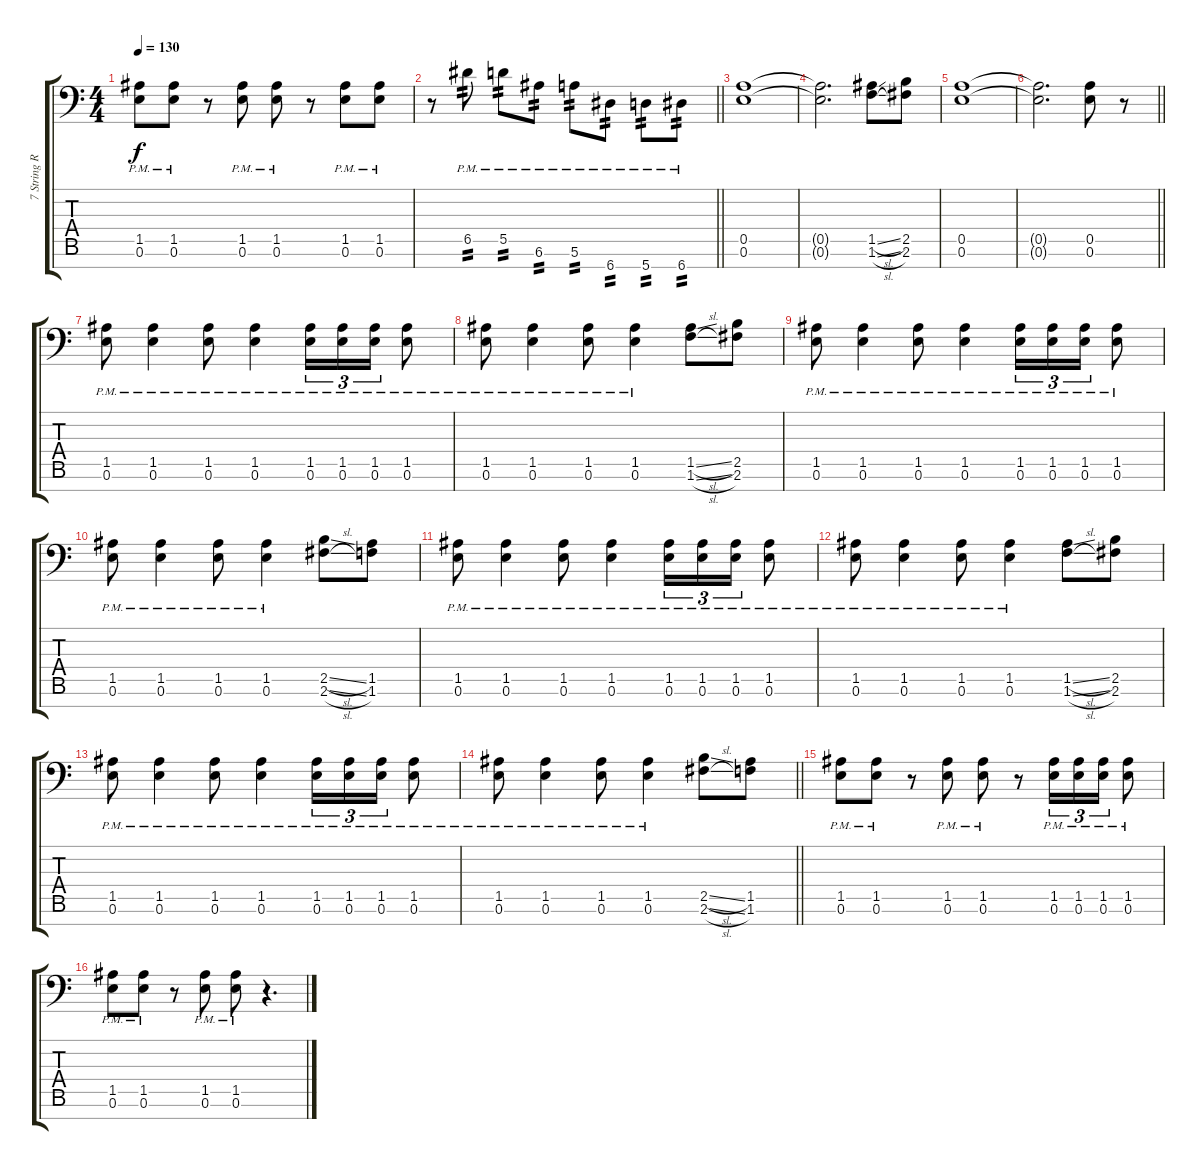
\track ("7 String Right" "7 String R") {solo instrument distortionguitar}
\staff {score tabs}
\tuning (E4 B3 G3 D3 A2 E2 A1) {hide}
\ts (4 4)
\tempo 130
\clef f4
\ks c
(1.5{pm} 0.6{pm}).8{dy f} (1.5{pm} 0.6{pm}).8 r.8 (1.5{pm} 0.6{pm}).8 (1.5{pm} 0.6{pm}).8 r.8 (1.5{pm} 0.6{pm}).8 (1.5{pm} 0.6{pm}).8 |
\barLineRight lightlight
r.8 6.5{pm}.8{tp 2} 5.5{pm}.8{tp 2} 6.6{pm}.8{tp 2} 5.6{pm}.8{tp 2} 6.7{pm}.8{tp 2} 5.7{pm}.8{tp 2} 6.7{pm}.8{tp 2} |
\section ("" "")
(0.5 0.6).1 |
(0.5{t} 0.6{t}).2{d} (1.5{sl} 1.6{sl}).8 (2.5 2.6).8 |
(0.5 0.6).1 |
\barLineRight lightlight
(0.5{t} 0.6{t}).2{d} (0.5 0.6).8 r.8 |
\section ("" "")
(1.5{pm} 0.6{pm}).8 (1.5{pm} 0.6{pm}).4 (1.5{pm} 0.6{pm}).8 (1.5{pm} 0.6{pm}).4 (1.5{pm} 0.6{pm}).16{tu (3 2)} (1.5{pm} 0.6{pm}).16{tu (3 2)} (1.5{pm} 0.6{pm}).16{tu (3 2)} (1.5{pm} 0.6{pm}).8 |
(1.5{pm} 0.6{pm}).8 (1.5{pm} 0.6{pm}).4 (1.5{pm} 0.6{pm}).8 (1.5{pm} 0.6{pm}).4 (1.5{sl} 1.6{sl}).8 (2.5 2.6).8 |
(1.5{pm} 0.6{pm}).8 (1.5{pm} 0.6{pm}).4 (1.5{pm} 0.6{pm}).8 (1.5{pm} 0.6{pm}).4 (1.5{pm} 0.6{pm}).16{tu (3 2)} (1.5{pm} 0.6{pm}).16{tu (3 2)} (1.5{pm} 0.6{pm}).16{tu (3 2)} (1.5{pm} 0.6{pm}).8 |
(1.5{pm} 0.6{pm}).8 (1.5{pm} 0.6{pm}).4 (1.5{pm} 0.6{pm}).8 (1.5{pm} 0.6{pm}).4 (2.5{sl} 2.6{sl}).8 (1.5 1.6).8 |
(1.5{pm} 0.6{pm}).8 (1.5{pm} 0.6{pm}).4 (1.5{pm} 0.6{pm}).8 (1.5{pm} 0.6{pm}).4 (1.5{pm} 0.6{pm}).16{tu (3 2)} (1.5{pm} 0.6{pm}).16{tu (3 2)} (1.5{pm} 0.6{pm}).16{tu (3 2)} (1.5{pm} 0.6{pm}).8 |
(1.5{pm} 0.6{pm}).8 (1.5{pm} 0.6{pm}).4 (1.5{pm} 0.6{pm}).8 (1.5{pm} 0.6{pm}).4 (1.5{sl} 1.6{sl}).8 (2.5 2.6).8 |
(1.5{pm} 0.6{pm}).8 (1.5{pm} 0.6{pm}).4 (1.5{pm} 0.6{pm}).8 (1.5{pm} 0.6{pm}).4 (1.5{pm} 0.6{pm}).16{tu (3 2)} (1.5{pm} 0.6{pm}).16{tu (3 2)} (1.5{pm} 0.6{pm}).16{tu (3 2)} (1.5{pm} 0.6{pm}).8 |
\barLineRight lightlight
(1.5{pm} 0.6{pm}).8 (1.5{pm} 0.6{pm}).4 (1.5{pm} 0.6{pm}).8 (1.5{pm} 0.6{pm}).4 (2.5{sl} 2.6{sl}).8 (1.5 1.6).8 |
\section ("" "")
(1.5{pm} 0.6{pm}).8 (1.5{pm} 0.6{pm}).8 r.8 (1.5{pm} 0.6{pm}).8 (1.5{pm} 0.6{pm}).8 r.8 (1.5{pm} 0.6{pm}).16{tu (3 2)} (1.5{pm} 0.6{pm}).16{tu (3 2)} (1.5{pm} 0.6{pm}).16{tu (3 2)} (1.5{pm} 0.6{pm}).8 |
(1.5{pm} 0.6{pm}).8 (1.5{pm} 0.6{pm}).8 r.8 (1.5{pm} 0.6{pm}).8 (1.5{pm} 0.6{pm}).8 r.4{d}
